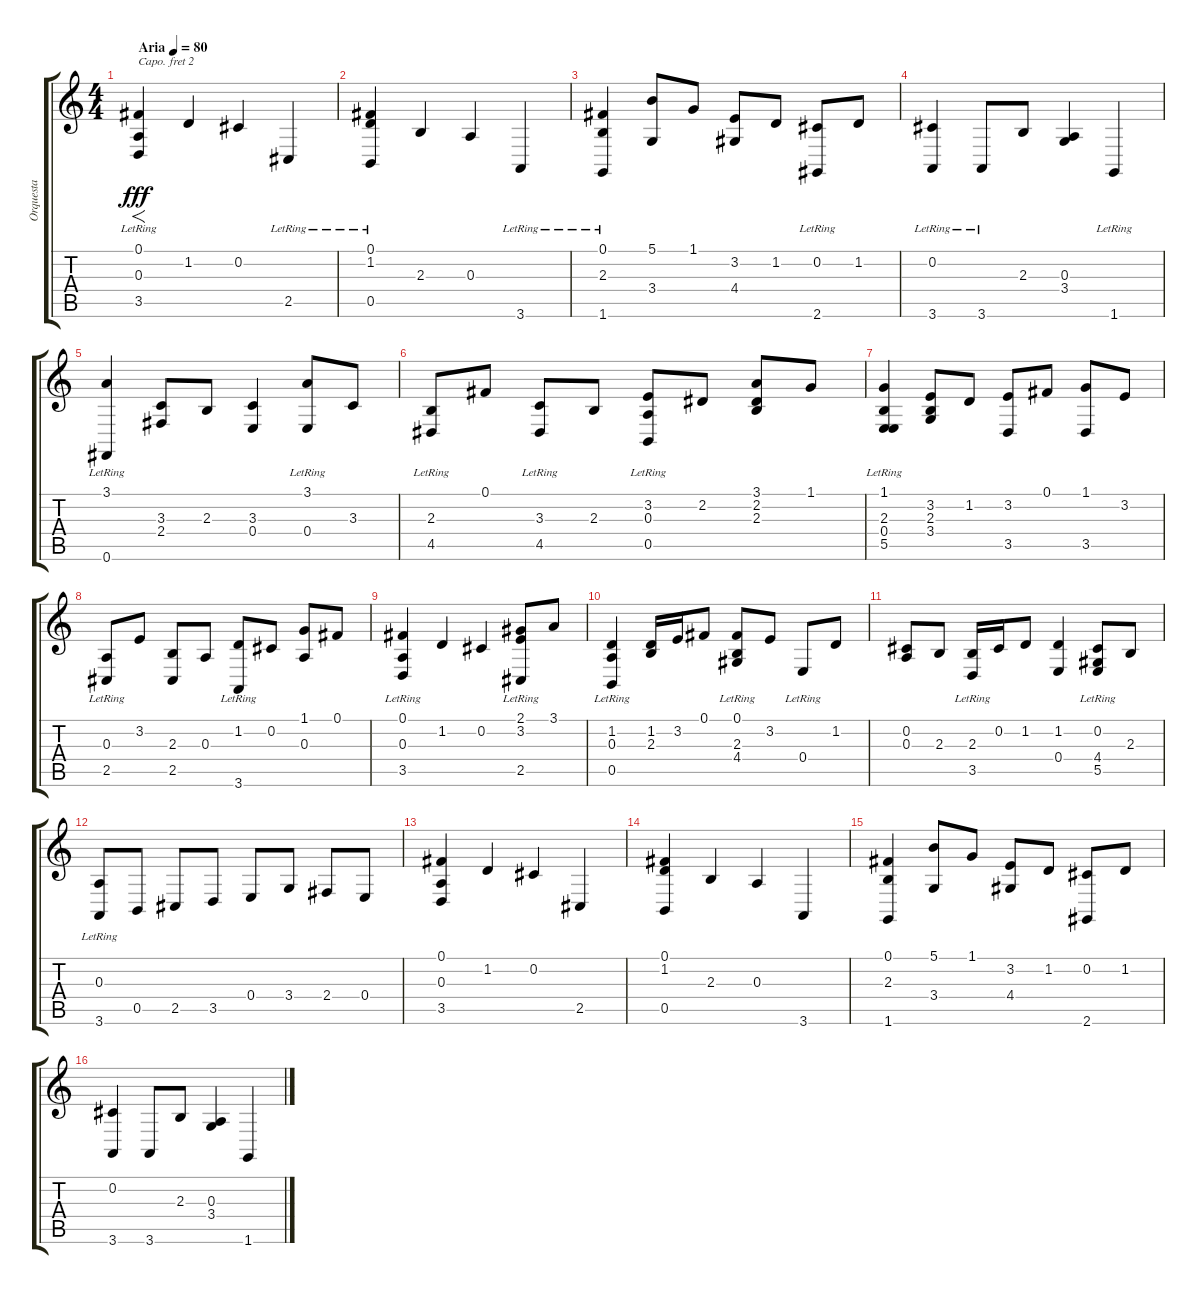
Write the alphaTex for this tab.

\track ("Orquesta" "Orquesta") {instrument synthstrings1}
\staff {score tabs}
\capo 2
\tuning (E4 B3 G3 D3 A2 E2) {hide}
\ts (4 4)
\tempo (80 "Aria")
\clef g2
\ks c
(0.1 0.3 3.5{lr}).4{f dy fff instrument synthstrings1} 1.2.4 0.2.4 2.5{lr}.4 |
(0.1 1.2 0.5{lr}).4 2.3.4 0.3.4 3.6{lr}.4 |
(0.1 2.3 1.6{lr}).4 (5.1 3.4).8 1.1.8 (3.2 4.4).8 1.2.8 (0.2 2.6{lr}).8 1.2.8 |
(0.2 3.6{lr}).4 3.6{lr}.8 2.3.8 (0.3 3.4).4 1.6{lr}.4 |
(3.1{lr} 0.6{lr}).4 (3.3 2.4).8 2.3.8 (3.3 0.4).4 (3.1{lr} 0.4{lr}).8 3.3.8 |
(2.3 4.5{lr}).8 0.1.8 (3.3 4.5{lr}).8 2.3.8 (3.2 0.3 0.5{lr}).8 2.2.8 (3.1 2.2 2.3).8 1.1.8 |
(1.1 2.3 0.4{lr} 5.5{lr}).4 (3.2 2.3 3.4).8 1.2.8 (3.2 3.5).8 0.1.8 (1.1 3.5).8 3.2.8 |
(0.3 2.5{lr}).8 3.2.8 (2.3 2.5).8 0.3.8 (1.2 3.6{lr}).8 0.2.8 (1.1 0.3).8 0.1.8 |
(0.1 0.3 3.5{lr}).4 1.2.4 0.2.4 (2.1 3.2 2.5{lr}).8 3.1.8 |
(1.2 0.3 0.5{lr}).4 (1.2 2.3).16 3.2.16 0.1.8 (0.1 2.3 4.4{lr}).8 3.2.8 0.4{lr}.8 1.2.8 |
(0.2 0.3).8 2.3.8 (2.3 3.5{lr}).16 0.2.16 1.2.8 (1.2 0.4).4 (0.2 4.4 5.5{lr}).8 2.3.8 |
(0.3 3.6{lr}).8 0.5.8 2.5.8 3.5.8 0.4.8 3.4.8 2.4.8 0.4.8 |
(0.1 0.3 3.5).4 1.2.4 0.2.4 2.5.4 |
(0.1 1.2 0.5).4 2.3.4 0.3.4 3.6.4 |
(0.1 2.3 1.6).4 (5.1 3.4).8 1.1.8 (3.2 4.4).8 1.2.8 (0.2 2.6).8 1.2.8 |
(0.2 3.6).4 3.6.8 2.3.8 (0.3 3.4).4 1.6.4
